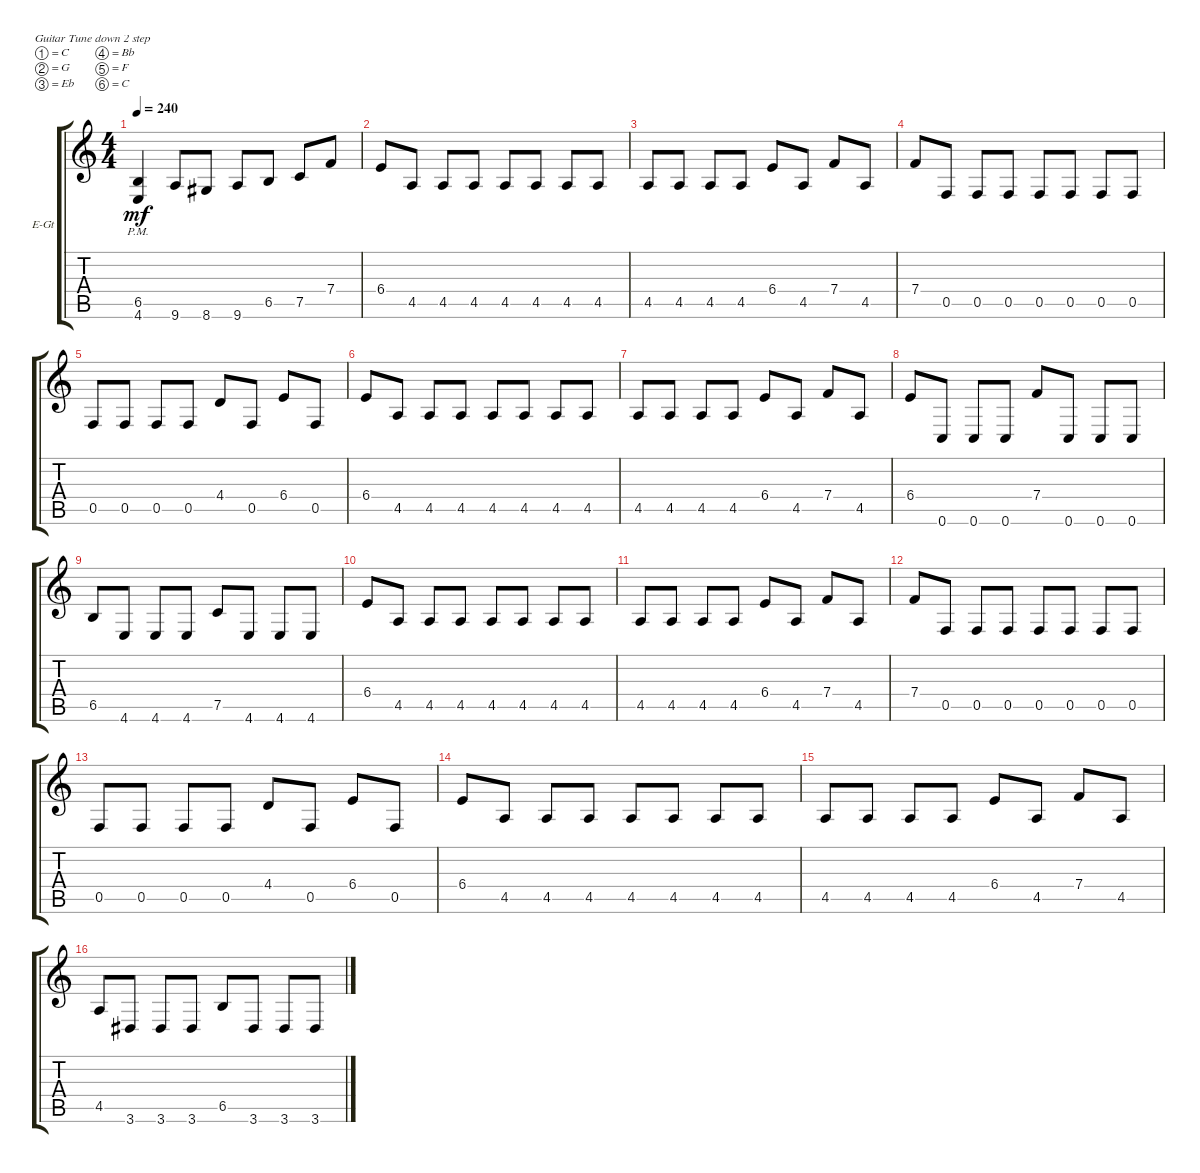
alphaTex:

\defaultSystemsLayout 4
\bracketExtendMode groupsimilarinstruments
\firstSystemTrackNameOrientation horizontal
\otherSystemsTrackNameOrientation horizontal
\track ("Eschbach Rhythm" "E-Gt") {instrument overdrivenguitar}
\staff {score tabs}
\tuning (C4 G3 Eb3 Bb2 F2 C2)
\ts (4 4)
\tempo 240
\clef g2
\ks aminor
(4.6{pm} 6.5{pm}).4{dy mf} 9.6.8 8.6.8 9.6.8 6.5.8 7.5.8 7.4.8 |
6.4.8 4.5.8 4.5.8 4.5.8 4.5.8 4.5.8 4.5.8 4.5.8 |
4.5.8 4.5.8 4.5.8 4.5.8 6.4.8 4.5.8 7.4.8 4.5.8 |
7.4.8 0.5.8 0.5.8 0.5.8 0.5.8 0.5.8 0.5.8 0.5.8 |
0.5.8 0.5.8 0.5.8 0.5.8 4.4.8 0.5.8 6.4.8 0.5.8 |
6.4.8 4.5.8 4.5.8 4.5.8 4.5.8 4.5.8 4.5.8 4.5.8 |
4.5.8 4.5.8 4.5.8 4.5.8 6.4.8 4.5.8 7.4.8 4.5.8 |
6.4.8 0.6.8 0.6.8 0.6.8 7.4.8 0.6.8 0.6.8 0.6.8 |
6.5.8 4.6.8 4.6.8 4.6.8 7.5.8 4.6.8 4.6.8 4.6.8 |
6.4.8 4.5.8 4.5.8 4.5.8 4.5.8 4.5.8 4.5.8 4.5.8 |
4.5.8 4.5.8 4.5.8 4.5.8 6.4.8 4.5.8 7.4.8 4.5.8 |
7.4.8 0.5.8 0.5.8 0.5.8 0.5.8 0.5.8 0.5.8 0.5.8 |
0.5.8 0.5.8 0.5.8 0.5.8 4.4.8 0.5.8 6.4.8 0.5.8 |
6.4.8 4.5.8 4.5.8 4.5.8 4.5.8 4.5.8 4.5.8 4.5.8 |
4.5.8 4.5.8 4.5.8 4.5.8 6.4.8 4.5.8 7.4.8 4.5.8 |
4.5.8 3.6.8 3.6.8 3.6.8 6.5.8 3.6.8 3.6.8 3.6.8
